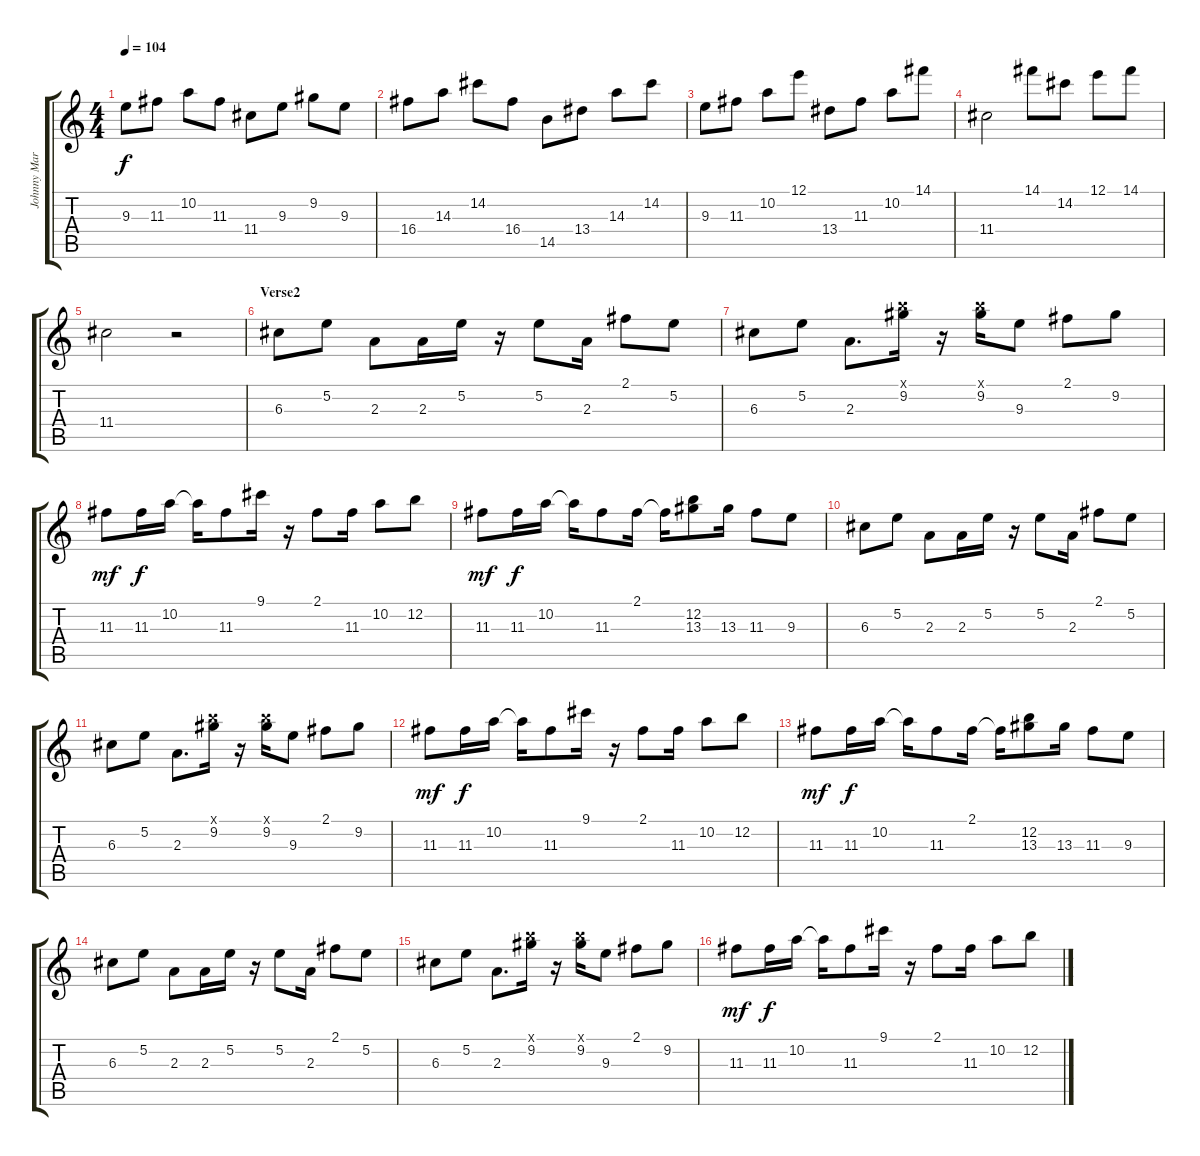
\track ("Johnny Marr|Lead 1" "Johnny Mar") {instrument electricguitarclean}
\staff {score tabs}
\tuning (E4 B3 G3 D3 A2 E2) {hide}
\ts (4 4)
\tempo 104
\clef g2
\ks c
9.3.8{dy f} 11.3.8 10.2.8 11.3.8 11.4.8 9.3.8 9.2.8 9.3.8 |
16.4.8 14.3.8 14.2.8 16.4.8 14.5.8 13.4.8 14.3.8 14.2.8 |
9.3.8 11.3.8 10.2.8 12.1.8 13.4.8 11.3.8 10.2.8 14.1.8 |
11.4.2 14.1.8 14.2.8 12.1.8 14.1.8 |
11.4.2 r.2 |
\section ("" "Verse2")
6.3.8 5.2.8 2.3.8 2.3.16 5.2.16 r.16 5.2.8 2.3.16 2.1.8 5.2.8 |
6.3.8 5.2.8 2.3.8{d} (7.1{x} 9.2).16 r.16 (7.1{x} 9.2).16 9.3.8 2.1.8 9.2.8 |
11.3.8{dy mf} 11.3.16{dy f} 10.2.16 10.2{t}.16 11.3.8 9.1.16 r.16 2.1.8 11.3.16 10.2.8 12.2.8 |
11.3.8{dy mf} 11.3.16{dy f} 10.2.16 10.2{t}.16 11.3.8 2.1.16 2.1{t}.16 (12.2 13.3).8 13.3.16 11.3.8 9.3.8 |
6.3.8 5.2.8 2.3.8 2.3.16 5.2.16 r.16 5.2.8 2.3.16 2.1.8 5.2.8 |
6.3.8 5.2.8 2.3.8{d} (7.1{x} 9.2).16 r.16 (7.1{x} 9.2).16 9.3.8 2.1.8 9.2.8 |
11.3.8{dy mf} 11.3.16{dy f} 10.2.16 10.2{t}.16 11.3.8 9.1.16 r.16 2.1.8 11.3.16 10.2.8 12.2.8 |
11.3.8{dy mf} 11.3.16{dy f} 10.2.16 10.2{t}.16 11.3.8 2.1.16 2.1{t}.16 (12.2 13.3).8 13.3.16 11.3.8 9.3.8 |
6.3.8 5.2.8 2.3.8 2.3.16 5.2.16 r.16 5.2.8 2.3.16 2.1.8 5.2.8 |
6.3.8 5.2.8 2.3.8{d} (7.1{x} 9.2).16 r.16 (7.1{x} 9.2).16 9.3.8 2.1.8 9.2.8 |
11.3.8{dy mf} 11.3.16{dy f} 10.2.16 10.2{t}.16 11.3.8 9.1.16 r.16 2.1.8 11.3.16 10.2.8 12.2.8
